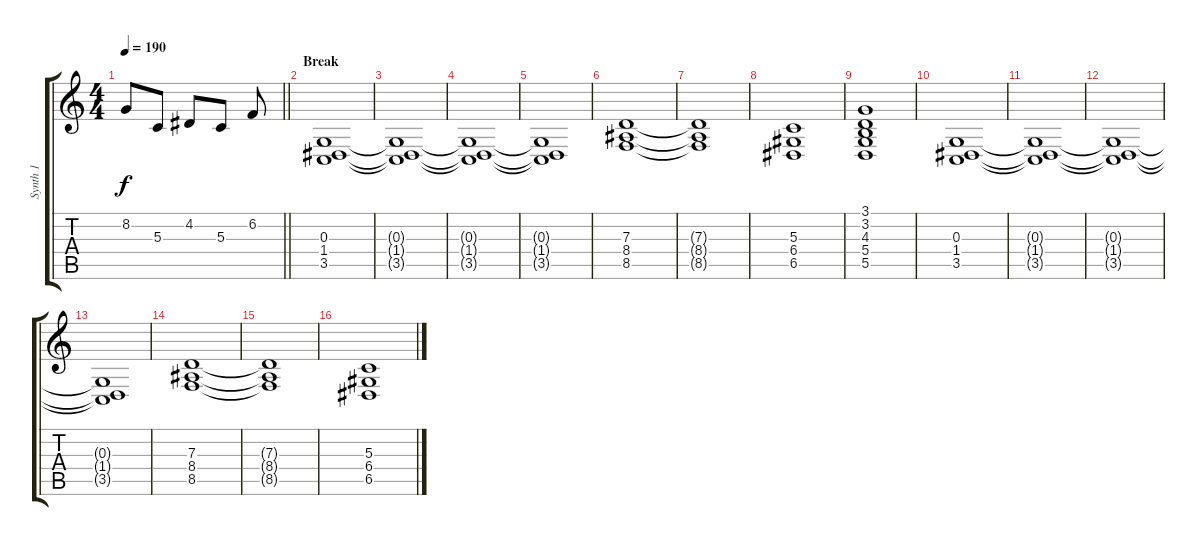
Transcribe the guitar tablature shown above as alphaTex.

\track ("Synth 1" "Synth 1") {instrument tremolostrings}
\staff {score tabs}
\tuning (E4 B3 G3 D3 A2 E2) {hide}
\ts (4 4)
\tempo 190
\clef g2
\barLineRight lightlight
\ks c
8.2.8{dy f} 5.3.8 4.2.8 5.3.8 6.2.8 |
\section ("" "Break")
(0.3 1.4 3.5).1 |
(0.3{t} 1.4{t} 3.5{t}).1 |
(0.3{t} 1.4{t} 3.5{t}).1 |
(0.3{t} 1.4{t} 3.5{t}).1 |
(7.3 8.4 8.5).1 |
(7.3{t} 8.4{t} 8.5{t}).1 |
(5.3 6.4 6.5).1 |
(3.1 3.2 4.3 5.4 5.5).1 |
(0.3 1.4 3.5).1 |
(0.3{t} 1.4{t} 3.5{t}).1 |
(0.3{t} 1.4{t} 3.5{t}).1 |
(0.3{t} 1.4{t} 3.5{t}).1 |
(7.3 8.4 8.5).1 |
(7.3{t} 8.4{t} 8.5{t}).1 |
(5.3 6.4 6.5).1
